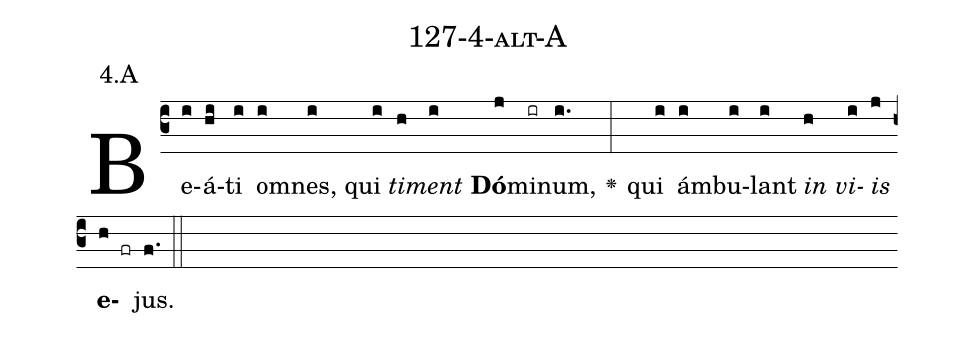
name: 127-4-alt-A;
annotation: 4.A;
%%
(c3)Be(i)á(hi)ti(i) om(i)nes,(i) qui(i) <i>ti</i>(h)<i>ment</i>(i) <b>Dó</b>(j)mi(ir)num,(i.) <v>\greheightstar</v>(:) qui(i) ám(i)bu(i)lant(i) <i>in</i>(h) <i>vi</i>(i)<i>is</i>(j) <b>e</b>(h fr)jus.(f.) (::)


%E(i) u(h) o(i) u(j) a(h) e.(f.) (::)
